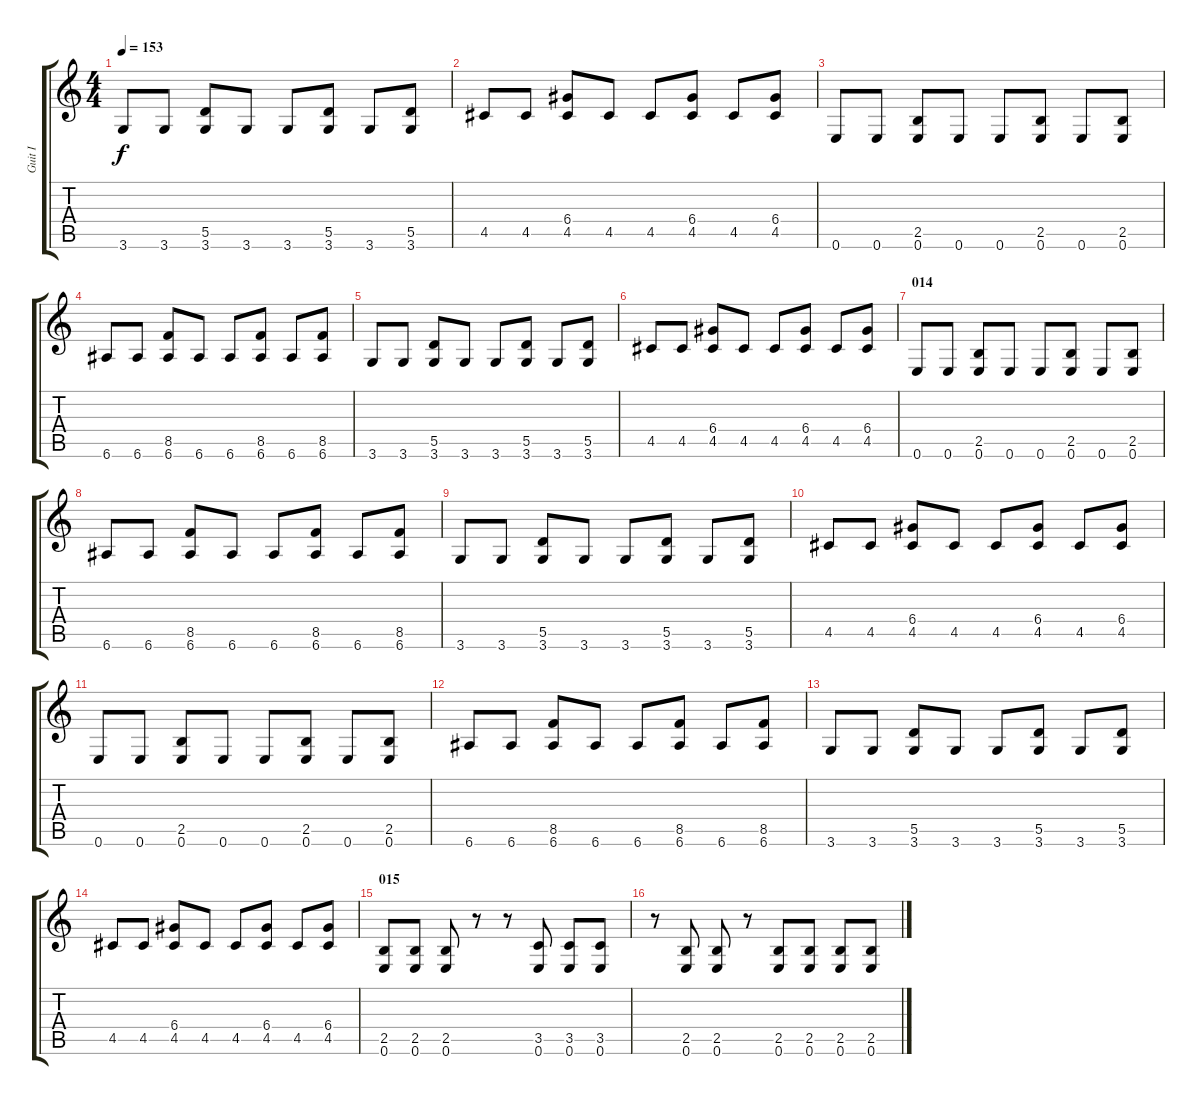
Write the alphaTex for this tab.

\track ("Guit I" "Guit I") {instrument distortionguitar}
\staff {score tabs}
\tuning (E4 B3 G3 D3 A2 E2) {hide}
\ts (4 4)
\tempo 153
\clef g2
\ks c
3.6.8{dy f} 3.6.8 (5.5 3.6).8 3.6.8 3.6.8 (5.5 3.6).8 3.6.8 (5.5 3.6).8 |
4.5.8 4.5.8 (6.4 4.5).8 4.5.8 4.5.8 (6.4 4.5).8 4.5.8 (6.4 4.5).8 |
0.6.8 0.6.8 (2.5 0.6).8 0.6.8 0.6.8 (2.5 0.6).8 0.6.8 (2.5 0.6).8 |
6.6.8 6.6.8 (8.5 6.6).8 6.6.8 6.6.8 (8.5 6.6).8 6.6.8 (8.5 6.6).8 |
3.6.8 3.6.8 (5.5 3.6).8 3.6.8 3.6.8 (5.5 3.6).8 3.6.8 (5.5 3.6).8 |
4.5.8 4.5.8 (6.4 4.5).8 4.5.8 4.5.8 (6.4 4.5).8 4.5.8 (6.4 4.5).8 |
\section ("" "014")
0.6.8 0.6.8 (2.5 0.6).8 0.6.8 0.6.8 (2.5 0.6).8 0.6.8 (2.5 0.6).8 |
6.6.8 6.6.8 (8.5 6.6).8 6.6.8 6.6.8 (8.5 6.6).8 6.6.8 (8.5 6.6).8 |
3.6.8 3.6.8 (5.5 3.6).8 3.6.8 3.6.8 (5.5 3.6).8 3.6.8 (5.5 3.6).8 |
4.5.8 4.5.8 (6.4 4.5).8 4.5.8 4.5.8 (6.4 4.5).8 4.5.8 (6.4 4.5).8 |
0.6.8 0.6.8 (2.5 0.6).8 0.6.8 0.6.8 (2.5 0.6).8 0.6.8 (2.5 0.6).8 |
6.6.8 6.6.8 (8.5 6.6).8 6.6.8 6.6.8 (8.5 6.6).8 6.6.8 (8.5 6.6).8 |
3.6.8 3.6.8 (5.5 3.6).8 3.6.8 3.6.8 (5.5 3.6).8 3.6.8 (5.5 3.6).8 |
4.5.8 4.5.8 (6.4 4.5).8 4.5.8 4.5.8 (6.4 4.5).8 4.5.8 (6.4 4.5).8 |
\section ("" "015")
(2.5 0.6).8 (2.5 0.6).8 (2.5 0.6).8 r.8 r.8 (3.5 0.6).8 (3.5 0.6).8 (3.5 0.6).8 |
r.8 (2.5 0.6).8 (2.5 0.6).8 r.8 (2.5 0.6).8 (2.5 0.6).8 (2.5 0.6).8 (2.5 0.6).8
